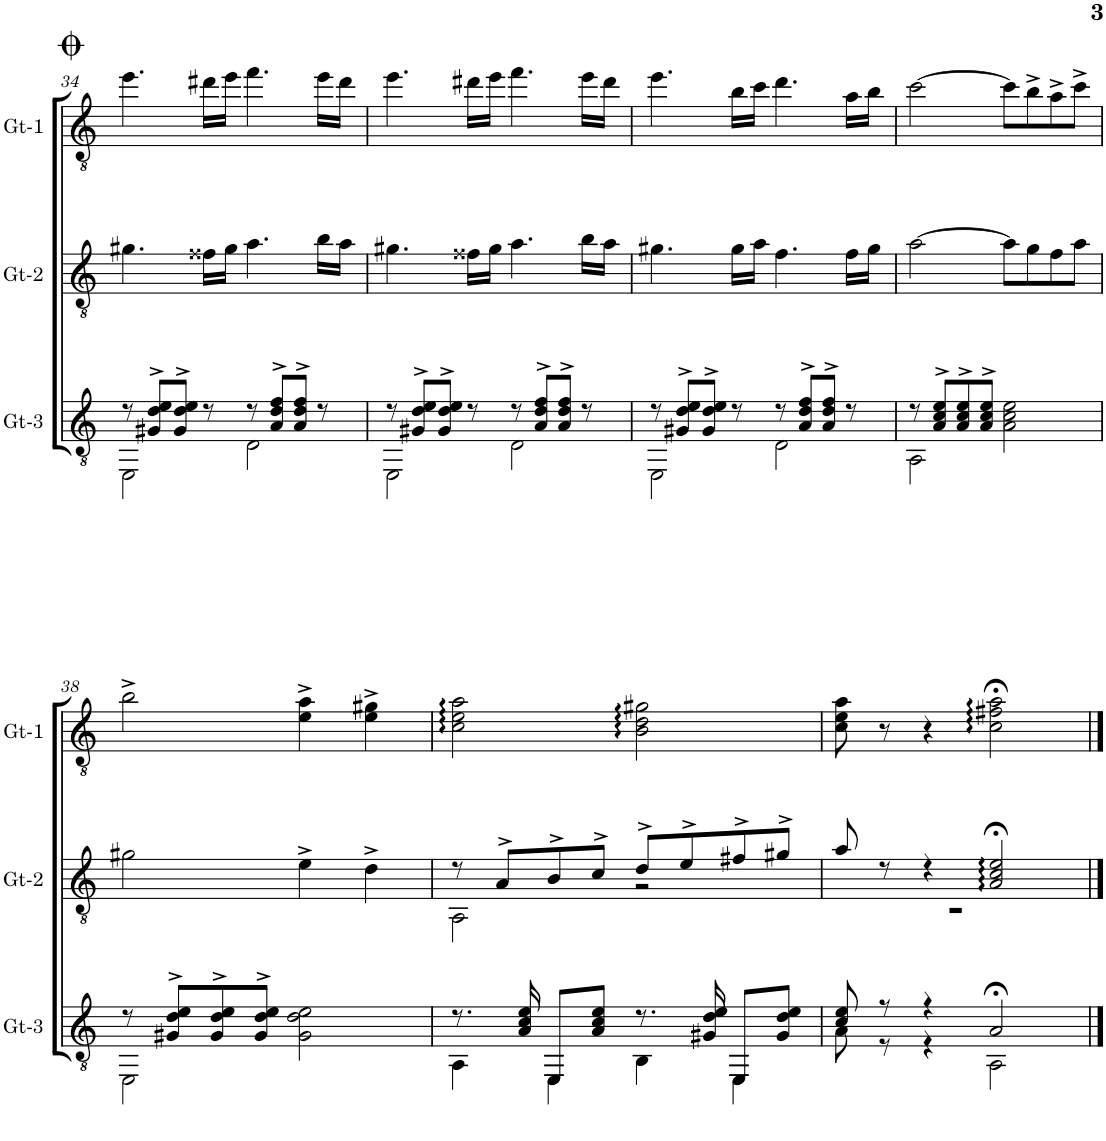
**kern	**kern	**kern
*part3	*part2	*part1
*staff3	*staff2	*staff1
*I"Gt-3	*I"Gt-2	*I"Gt-1
*I'Gt-3	*I'Gt-2	*I'Gt-1
!!LO:PB:g=z
*clefGv2	*clefGv2	*clefGv2
*k[]	*k[]	*k[]
*M4/4	*M4/4	*M4/4
*met(c)	*met(c)	*met(c)
=34	=34	=34
*^	*	*
8r	2EE\	4.g#X\	4.ee\
8G#X/^ 8d/^ 8e/^L	.	.	.
8G#/^ 8d/^ 8e/^J	.	.	.
8r	.	16f##X\LL	16dd#X\LL
.	.	16g#\JJ	16ee\JJ
8r	2D\	4.a\	4.ff\
8A/^ 8d/^ 8f/^L	.	.	.
8A/^ 8d/^ 8f/^J	.	.	.
8r	.	16b\LL	16ee\LL
.	.	16a\JJ	16dd#\JJ
=35	=35	=35	=35
8r	2EE\	4.g#X\	4.ee\
8G#X/^ 8d/^ 8e/^L	.	.	.
8G#/^ 8d/^ 8e/^J	.	.	.
8r	.	16f##X\LL	16dd#X\LL
.	.	16g#\JJ	16ee\JJ
8r	2D\	4.a\	4.ff\
8A/^ 8d/^ 8f/^L	.	.	.
8A/^ 8d/^ 8f/^J	.	.	.
8r	.	16b\LL	16ee\LL
.	.	16a\JJ	16dd#\JJ
=36	=36	=36	=36
8r	2EE\	4.g#X\	4.ee\
8G#X/^ 8d/^ 8e/^L	.	.	.
8G#/^ 8d/^ 8e/^J	.	.	.
8r	.	16g#\LL	16b\LL
.	.	16a\JJ	16cc\JJ
8r	2D\	4.f\	4.dd\
8A/^ 8d/^ 8f/^L	.	.	.
8A/^ 8d/^ 8f/^J	.	.	.
8r	.	16f\LL	16a\LL
.	.	16g#\JJ	16b\JJ
=37	=37	=37	=37
8r	2AA\	[2a\	[2cc\
8A/^ 8c/^ 8e/^L	.	.	.
8A/^ 8c/^ 8e/^	.	.	.
8A/^ 8c/^ 8e/^J	.	.	.
2A\ 2c\ 2e\	2ryy	8a\L]	8cc\L]
.	.	8g\	8b^\
.	.	8f\	8a^\
.	.	8a\J	8cc^\J
!!LO:LB:g=z
=38	=38	=38	=38
8r	2EE\	2g#X\	2b^\
8G#X/^ 8d/^ 8e/^L	.	.	.
8G#/^ 8d/^ 8e/^	.	.	.
8G#/^ 8d/^ 8e/^J	.	.	.
2G#\ 2d\ 2e\	2ryy	4e^\	4e\^ 4a\^
.	.	4d^\	4e\^ 4g#X\^
=39	=39	=39	=39
*	*	*^	*
8.r	4AA\	8r	2AA\	2c\ 2e\ 2a\
.	.	8A^/L	.	.
16A/ 16c/ 16e/	.	.	.	.
8EE/L	4EE\	8B^/	.	.
8A/ 8c/ 8e/J	.	8c^/J	.	.
8.r	4BB\	8d^/L	2r	2B\ 2d\ 2g#X\
.	.	8e^/	.	.
16G#X/ 16d/ 16e/	.	.	.	.
8EE/L	4EE\	8f#X^/	.	.
8G#/ 8d/ 8e/J	.	8g#X^/J	.	.
=40	=40	=40	=40	=40
8c/ 8e/	8A\	8a/	1r	8c\ 8e\ 8a\
8r	8r	8r	.	8r
4r	4r	4r	.	4r
2A;</	2AA\	2A/;< 2c/;< 2e/;<	.	2c\;< 2f#X\;< 2a\;<
*v	*v	*	*	*
*	*v	*v	*
==	==	==
*-	*-	*-
